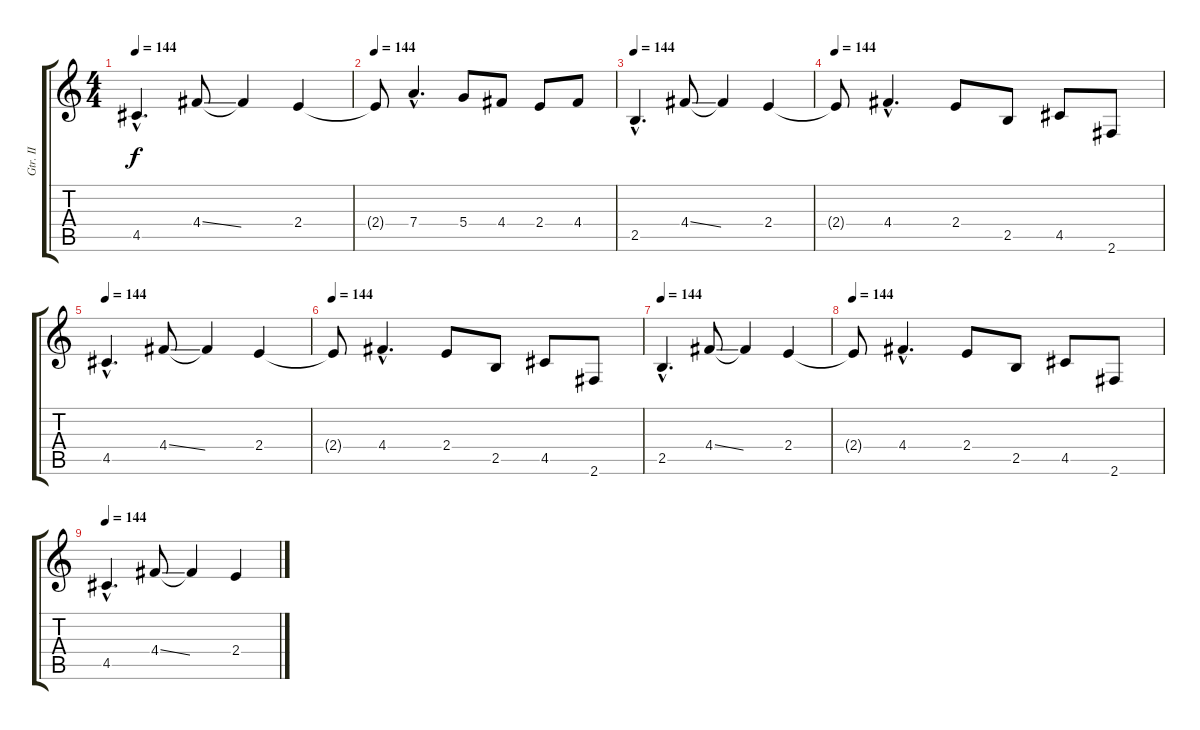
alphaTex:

\track ("Gtr. II" "Gtr. II") {instrument distortionguitar}
\staff {score tabs}
\tuning (E4 B3 G3 D3 A2 E2) {hide}
\ts (4 4)
\tempo 144
\clef g2
\ks c
4.5{hac}.4{d dy f} 4.4{ss}.8 4.4{t}.4 2.4.4 |
\tempo 144
2.4{t}.8 7.4{hac}.4{d} 5.4.8 4.4.8 2.4.8 4.4.8 |
\tempo 144
2.5{hac}.4{d} 4.4{ss}.8 4.4{t}.4 2.4.4 |
\tempo 144
2.4{t}.8 4.4{hac}.4{d} 2.4.8 2.5.8 4.5.8 2.6.8 |
\tempo 144
4.5{hac}.4{d} 4.4{ss}.8 4.4{t}.4 2.4.4 |
\tempo 144
2.4{t}.8 4.4{hac}.4{d} 2.4.8 2.5.8 4.5.8 2.6.8 |
\tempo 144
2.5{hac}.4{d} 4.4{ss}.8 4.4{t}.4 2.4.4 |
\tempo 144
2.4{t}.8{volume 0} 4.4{hac}.4{d} 2.4.8 2.5.8 4.5.8 2.6.8 |
\tempo 144
4.5{hac}.4{d} 4.4{ss}.8 4.4{t}.4 2.4.4
